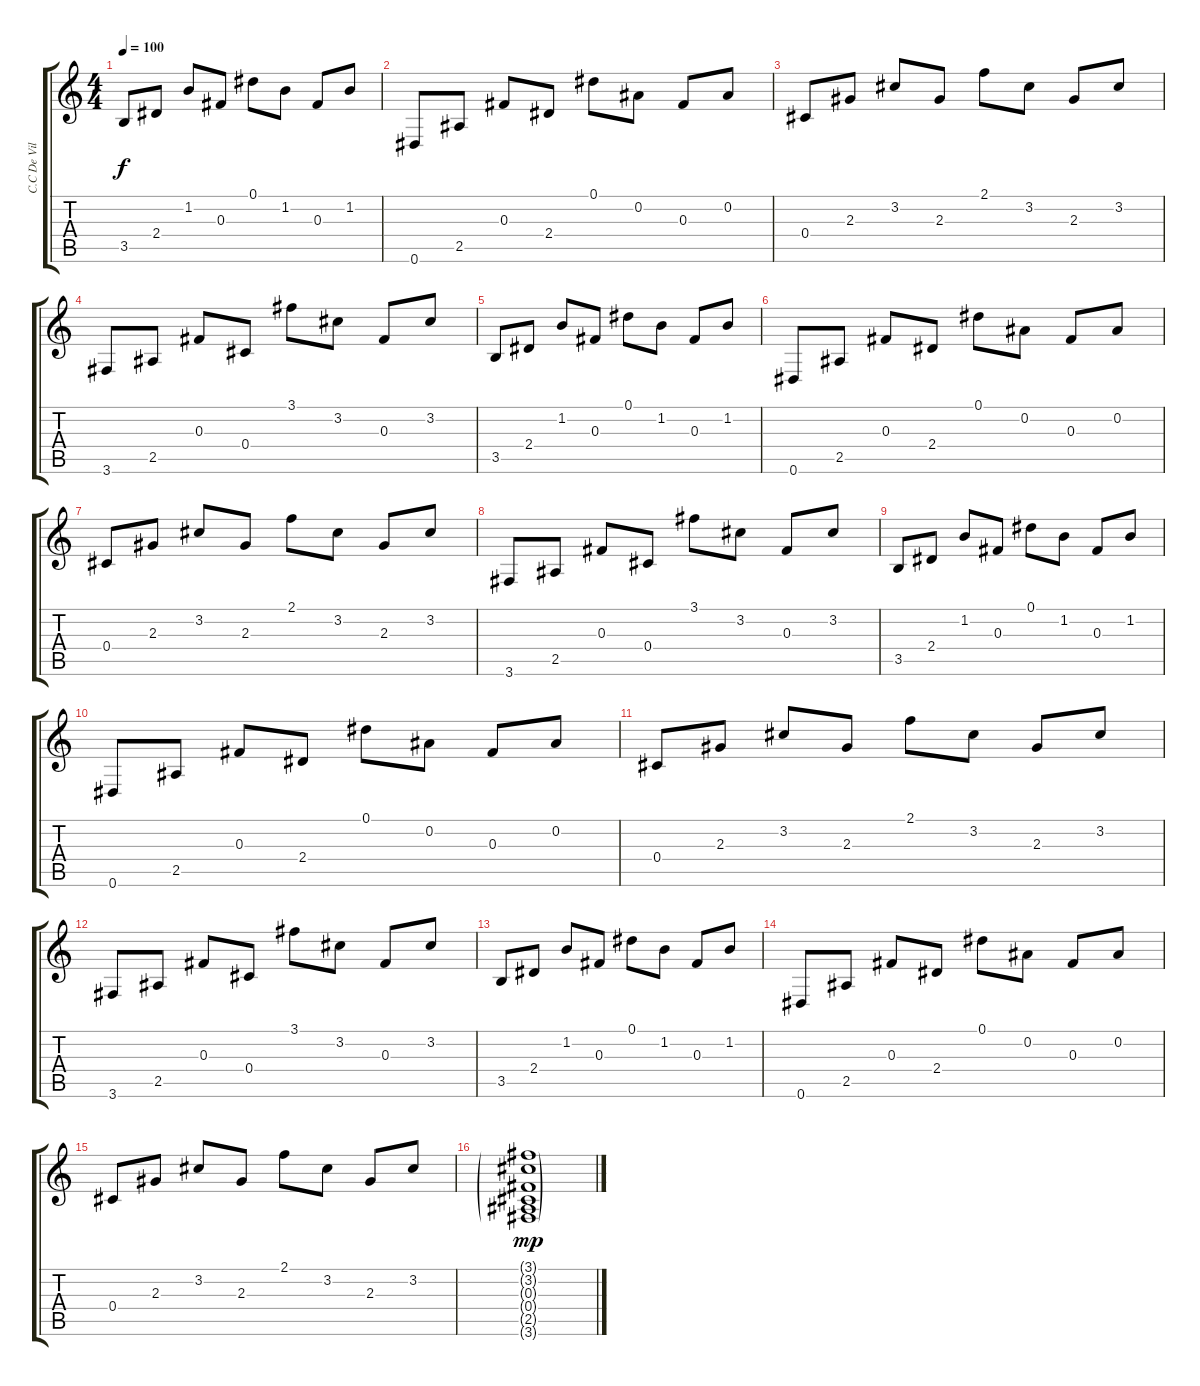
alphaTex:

\track ("C.C De Ville Rhythm Guitar" "C.C De Vil") {instrument electricguitarclean}
\staff {score tabs}
\tuning (Eb4 Bb3 Gb3 Db3 Ab2 Eb2) {hide}
\ts (4 4)
\tempo 100
\clef g2
\ks c
3.5.8{dy f} 2.4.8 1.2.8 0.3.8 0.1.8 1.2.8 0.3.8 1.2.8 |
0.6.8 2.5.8 0.3.8 2.4.8 0.1.8 0.2.8 0.3.8 0.2.8 |
0.4.8 2.3.8 3.2.8 2.3.8 2.1.8 3.2.8 2.3.8 3.2.8 |
3.6.8 2.5.8 0.3.8 0.4.8 3.1.8 3.2.8 0.3.8 3.2.8 |
3.5.8 2.4.8 1.2.8 0.3.8 0.1.8 1.2.8 0.3.8 1.2.8 |
0.6.8 2.5.8 0.3.8 2.4.8 0.1.8 0.2.8 0.3.8 0.2.8 |
0.4.8 2.3.8 3.2.8 2.3.8 2.1.8 3.2.8 2.3.8 3.2.8 |
3.6.8 2.5.8 0.3.8 0.4.8 3.1.8 3.2.8 0.3.8 3.2.8 |
3.5.8 2.4.8 1.2.8 0.3.8 0.1.8 1.2.8 0.3.8 1.2.8 |
0.6.8 2.5.8 0.3.8 2.4.8 0.1.8 0.2.8 0.3.8 0.2.8 |
0.4.8 2.3.8 3.2.8 2.3.8 2.1.8 3.2.8 2.3.8 3.2.8 |
3.6.8 2.5.8 0.3.8 0.4.8 3.1.8 3.2.8 0.3.8 3.2.8 |
3.5.8 2.4.8 1.2.8 0.3.8 0.1.8 1.2.8 0.3.8 1.2.8 |
0.6.8 2.5.8 0.3.8 2.4.8 0.1.8 0.2.8 0.3.8 0.2.8 |
0.4.8 2.3.8 3.2.8 2.3.8 2.1.8 3.2.8 2.3.8 3.2.8 |
(3.1{g} 3.2{g} 0.3{g} 0.4{g} 2.5{g} 3.6{g}).1{dy mp}
